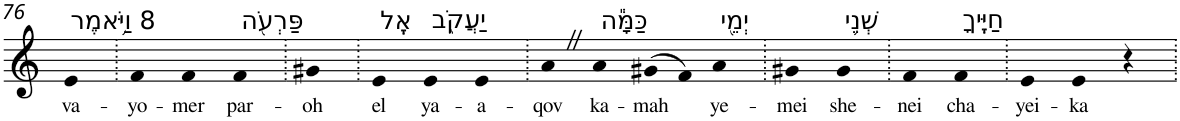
**kern	**text
*part1	*part1
*staff1	*staff1
*I"Piano	*
*I'Pno	*
!!LO:PB:g=z
*clefG2	*
*k[]	*
=76	=76
!LO:TX:a:t=8 וַיֹּ֥אמֶר	!
!	!LO:LY:b
4e	va-
=77.	=77.
!	!LO:LY:b
4f	-yo-
!	!LO:LY:b
4f	-mer
!LO:TX:a:t=פַּרְעֹ֖ה	!
!	!LO:LY:b
4f	par-
=78.	=78.
!	!LO:LY:b
4g#X	-oh
=79.	=79.
!LO:TX:a:t=אֶֽל	!
!	!LO:LY:b
4e	el
!LO:TX:a:t=יַעֲקֹ֑ב	!
!	!LO:LY:b
4e	ya-
!	!LO:LY:b
4e	-a-
=80.	=80.
!	!LO:LY:b
4aZ	-qov
!LO:TX:a:t=כַּמָּ֕ה	!
!	!LO:LY:b
4a	ka-
!	!LO:LY:b
(>8g#X	-mah
8f)	.
!LO:TX:a:t=יְמֵ֖י	!
!	!LO:LY:b
4a	ye-
=81.	=81.
!	!LO:LY:b
4g#X	-mei
!LO:TX:a:t=שְׁנֵ֥י	!
!	!LO:LY:b
4g#	she-
=82.	=82.
!	!LO:LY:b
4f	-nei
!LO:TX:a:t=חַיֶּֽיךָ	!
!	!LO:LY:b
4f	cha-
=83.	=83.
!	!LO:LY:b
4e	-yei-
!	!LO:LY:b
4e	-ka
4r	.
=.	=.
*-	*-
